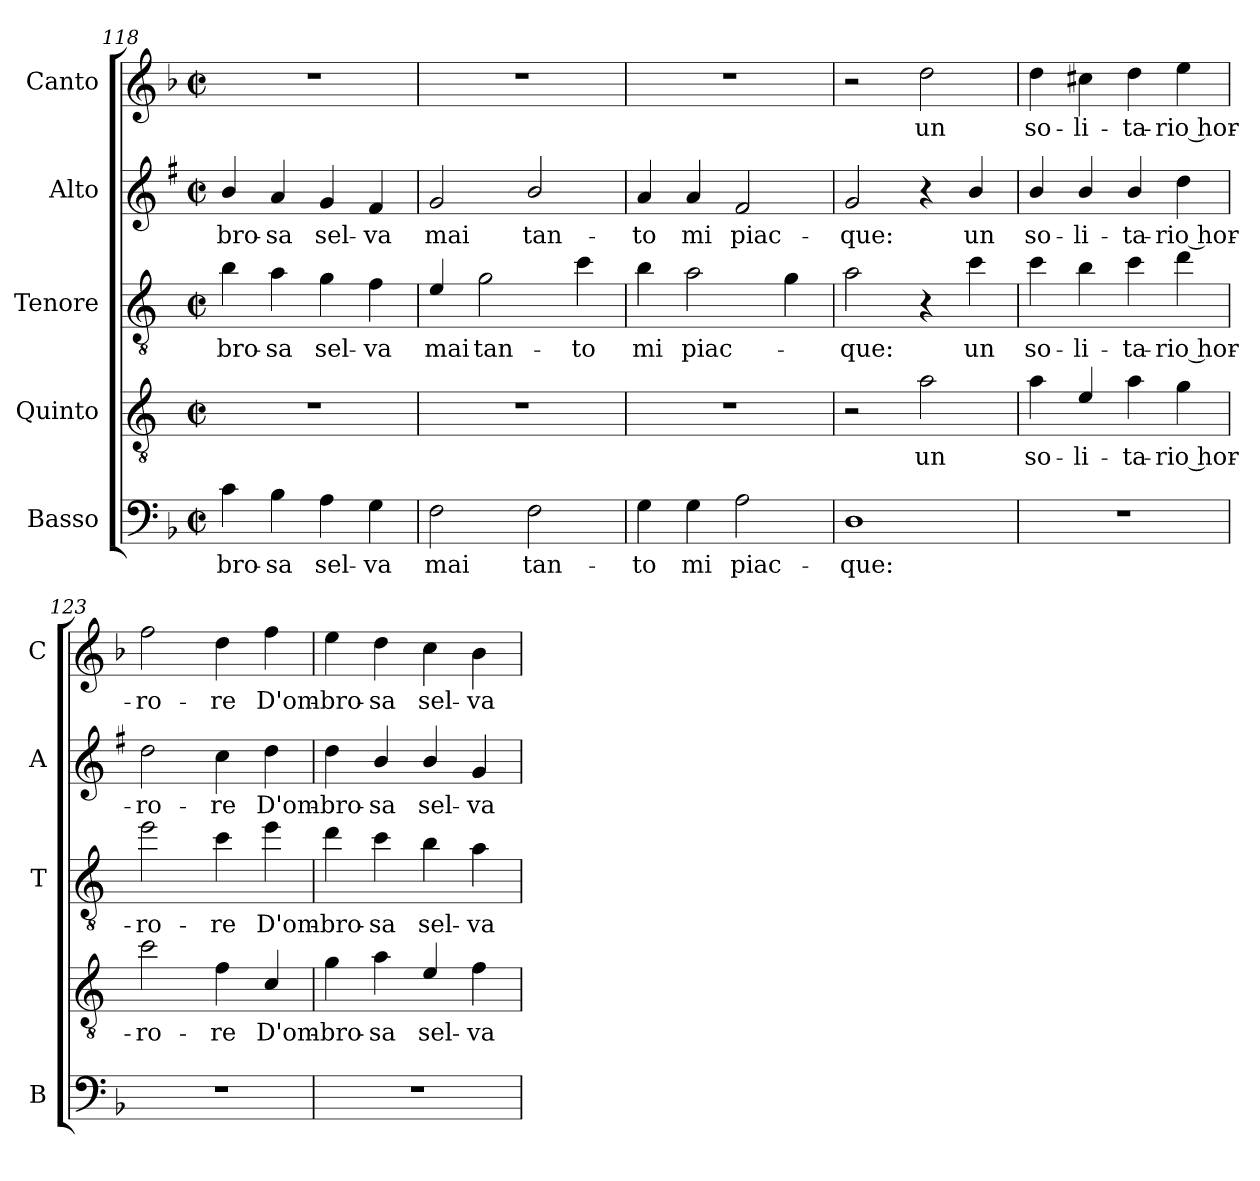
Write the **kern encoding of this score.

**kern	**text	**kern	**text	**kern	**text	**kern	**text	**kern	**text
*part5	*part5	*part4	*part4	*part3	*part3	*part2	*part2	*part1	*part1
*staff5	*staff5	*staff4	*staff4	*staff3	*staff3	*staff2	*staff2	*staff1	*staff1
*I"Basso	*	*I"Quinto	*	*I"Tenore	*	*I"Alto	*	*I"Canto	*
*I'B	*	*	*	*I'T	*	*I'A	*	*I'C	*
*clefF4	*	*clefGv2	*	*clefGv2	*	*clefG2	*	*clefG2	*
*	*	*ITrd4c7	*	*ITrd4c7	*	*ITrd1c2	*	*	*
*k[b-]	*	*k[b-]	*	*k[b-]	*	*k[b-]	*	*k[b-]	*
*F:	*	*F:	*	*F:	*	*F:	*	*F:	*
*M2/2	*	*M2/2	*	*M2/2	*	*M2/2	*	*M2/2	*
*met(c|)	*	*met(c|)	*	*met(c|)	*	*met(c|)	*	*met(c|)	*
=118	=118	=118	=118	=118	=118	=118	=118	=118	=118
!	!LO:LY:b	!	!	!	!	!	!	!	!
!	!	!	!	!	!LO:LY:b	!	!	!	!
!	!	!	!	!	!	!	!LO:LY:b	!	!
4c\	-bro-	1r	.	4e\	-bro-	4a/	-bro-	1r	.
!	!LO:LY:b	!	!	!	!	!	!	!	!
!	!	!	!	!	!LO:LY:b	!	!	!	!
!	!	!	!	!	!	!	!LO:LY:b	!	!
4B-\	-sa	.	.	4d\	-sa	4g/	-sa	.	.
!	!LO:LY:b	!	!	!	!	!	!	!	!
!	!	!	!	!	!LO:LY:b	!	!	!	!
!	!	!	!	!	!	!	!LO:LY:b	!	!
4A\	sel-	.	.	4c\	sel-	4f/	sel-	.	.
!	!LO:LY:b	!	!	!	!	!	!	!	!
!	!	!	!	!	!LO:LY:b	!	!	!	!
!	!	!	!	!	!	!	!LO:LY:b	!	!
4G\	-va	.	.	4B-\	-va	4e/	-va	.	.
!!LO:LB:g=z
=119	=119	=119	=119	=119	=119	=119	=119	=119	=119
!	!LO:LY:b	!	!	!	!	!	!	!	!
!	!	!	!	!	!LO:LY:b	!	!	!	!
!	!	!	!	!	!	!	!LO:LY:b	!	!
2F\	mai	1r	.	4A/	mai	2f/	mai	1r	.
!	!	!	!	!	!LO:LY:b	!	!	!	!
.	.	.	.	2c\	tan-	.	.	.	.
!	!LO:LY:b	!	!	!	!	!	!	!	!
!	!	!	!	!	!	!	!LO:LY:b	!	!
2F\	tan-	.	.	.	.	2a/	tan-	.	.
!	!	!	!	!	!LO:LY:b	!	!	!	!
.	.	.	.	4f\	-to	.	.	.	.
=120	=120	=120	=120	=120	=120	=120	=120	=120	=120
!	!LO:LY:b	!	!	!	!	!	!	!	!
!	!	!	!	!	!LO:LY:b	!	!	!	!
!	!	!	!	!	!	!	!LO:LY:b	!	!
4G\	-to	1r	.	4e\	mi	4g/	-to	1r	.
!	!LO:LY:b	!	!	!	!	!	!	!	!
!	!	!	!	!	!LO:LY:b	!	!	!	!
!	!	!	!	!	!	!	!LO:LY:b	!	!
4G\	mi	.	.	2d\	piac-	4g/	mi	.	.
!	!LO:LY:b	!	!	!	!	!	!	!	!
!	!	!	!	!	!	!	!LO:LY:b	!	!
2A\	piac-	.	.	.	.	2e/	piac-	.	.
.	.	.	.	4c\	.	.	.	.	.
=121	=121	=121	=121	=121	=121	=121	=121	=121	=121
!	!LO:LY:b	!	!	!	!	!	!	!	!
!	!	!	!	!	!LO:LY:b	!	!	!	!
!	!	!	!	!	!	!	!LO:LY:b	!	!
1D	-que:	2r	.	2d\	-que:	2f/	-que:	2r	.
!	!	!	!LO:LY:b	!	!	!	!	!	!
!	!	!	!	!	!	!	!	!	!LO:LY:b
.	.	2d\	un	4r	.	4r	.	2dd\	un
!	!	!	!	!	!LO:LY:b	!	!	!	!
!	!	!	!	!	!	!	!LO:LY:b	!	!
.	.	.	.	4f\	un	4a/	un	.	.
=122	=122	=122	=122	=122	=122	=122	=122	=122	=122
!	!	!	!LO:LY:b	!	!	!	!	!	!
!	!	!	!	!	!LO:LY:b	!	!	!	!
!	!	!	!	!	!	!	!LO:LY:b	!	!
!	!	!	!	!	!	!	!	!	!LO:LY:b
1r	.	4d\	so-	4f\	so-	4a/	so-	4dd\	so-
!	!	!	!LO:LY:b	!	!	!	!	!	!
!	!	!	!	!	!LO:LY:b	!	!	!	!
!	!	!	!	!	!	!	!LO:LY:b	!	!
!	!	!	!	!	!	!	!	!	!LO:LY:b
.	.	4A/	-li-	4e\	-li-	4a/	-li-	4cc#X\	-li-
!	!	!	!LO:LY:b	!	!	!	!	!	!
!	!	!	!	!	!LO:LY:b	!	!	!	!
!	!	!	!	!	!	!	!LO:LY:b	!	!
!	!	!	!	!	!	!	!	!	!LO:LY:b
.	.	4d\	-ta-	4f\	-ta-	4a/	-ta-	4dd\	-ta-
!	!	!	!LO:LY:b	!	!	!	!	!	!
!	!	!	!	!	!LO:LY:b	!	!	!	!
!	!	!	!	!	!	!	!LO:LY:b	!	!
!	!	!	!	!	!	!	!	!	!LO:LY:b
.	.	4c\	-rio hor-	4g\	-rio hor-	4cc\	-rio hor-	4ee\	-rio hor-
=123	=123	=123	=123	=123	=123	=123	=123	=123	=123
!	!	!	!LO:LY:b	!	!	!	!	!	!
!	!	!	!	!	!LO:LY:b	!	!	!	!
!	!	!	!	!	!	!	!LO:LY:b	!	!
!	!	!	!	!	!	!	!	!	!LO:LY:b
1r	.	2f\	-ro-	2a\	-ro-	2cc\	-ro-	2ff\	-ro-
!	!	!	!LO:LY:b	!	!	!	!	!	!
!	!	!	!	!	!LO:LY:b	!	!	!	!
!	!	!	!	!	!	!	!LO:LY:b	!	!
!	!	!	!	!	!	!	!	!	!LO:LY:b
.	.	4B-\	-re	4f\	-re	4b-\	-re	4dd\	-re
!	!	!	!LO:LY:b	!	!	!	!	!	!
!	!	!	!	!	!LO:LY:b	!	!	!	!
!	!	!	!	!	!	!	!LO:LY:b	!	!
!	!	!	!	!	!	!	!	!	!LO:LY:b
.	.	4F/	D'om-	4a\	D'om-	4cc\	D'om-	4ff\	D'om-
=124	=124	=124	=124	=124	=124	=124	=124	=124	=124
!	!	!	!LO:LY:b	!	!	!	!	!	!
!	!	!	!	!	!LO:LY:b	!	!	!	!
!	!	!	!	!	!	!	!LO:LY:b	!	!
!	!	!	!	!	!	!	!	!	!LO:LY:b
1r	.	4c\	-bro-	4g\	-bro-	4cc\	-bro-	4ee\	-bro-
!	!	!	!LO:LY:b	!	!	!	!	!	!
!	!	!	!	!	!LO:LY:b	!	!	!	!
!	!	!	!	!	!	!	!LO:LY:b	!	!
!	!	!	!	!	!	!	!	!	!LO:LY:b
.	.	4d\	-sa	4f\	-sa	4a/	-sa	4dd\	-sa
!	!	!	!LO:LY:b	!	!	!	!	!	!
!	!	!	!	!	!LO:LY:b	!	!	!	!
!	!	!	!	!	!	!	!LO:LY:b	!	!
!	!	!	!	!	!	!	!	!	!LO:LY:b
.	.	4A/	sel-	4e\	sel-	4a/	sel-	4cc\	sel-
!	!	!	!LO:LY:b	!	!	!	!	!	!
!	!	!	!	!	!LO:LY:b	!	!	!	!
!	!	!	!	!	!	!	!LO:LY:b	!	!
!	!	!	!	!	!	!	!	!	!LO:LY:b
.	.	4B-\	-va	4d\	-va	4f/	-va	4b-\	-va
=	=	=	=	=	=	=	=	=	=
*-	*-	*-	*-	*-	*-	*-	*-	*-	*-
